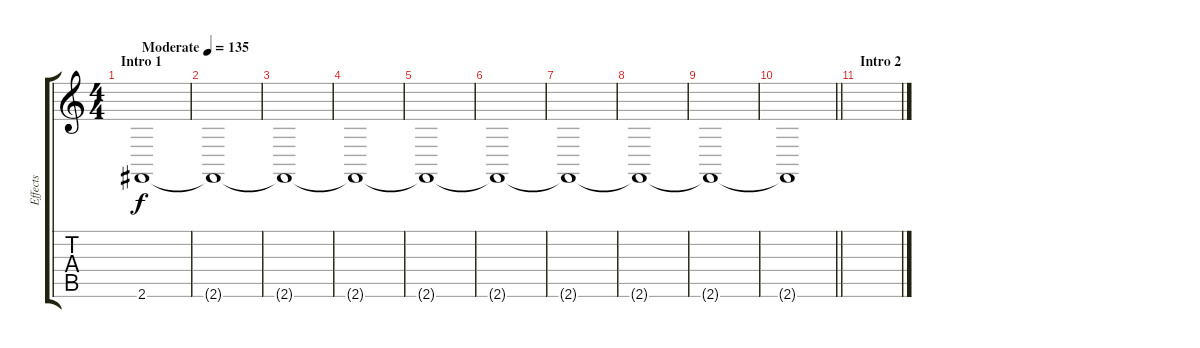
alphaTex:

\track ("Effects" "Effects") {instrument pad2warm}
\staff {score tabs}
\tuning (E4 B3 G3 D3 A2 E2) {hide}
\ts (4 4)
\section ("" "Intro 1")
\tempo (135 "Moderate")
\clef g2
\ks c
2.6.1{dy f instrument pad2warm} |
2.6{t}.1 |
2.6{t}.1 |
2.6{t}.1 |
2.6{t}.1 |
2.6{t}.1 |
2.6{t}.1 |
2.6{t}.1 |
2.6{t}.1 |
\barLineRight lightlight
2.6{t}.1 |
\section ("" "Intro 2")
